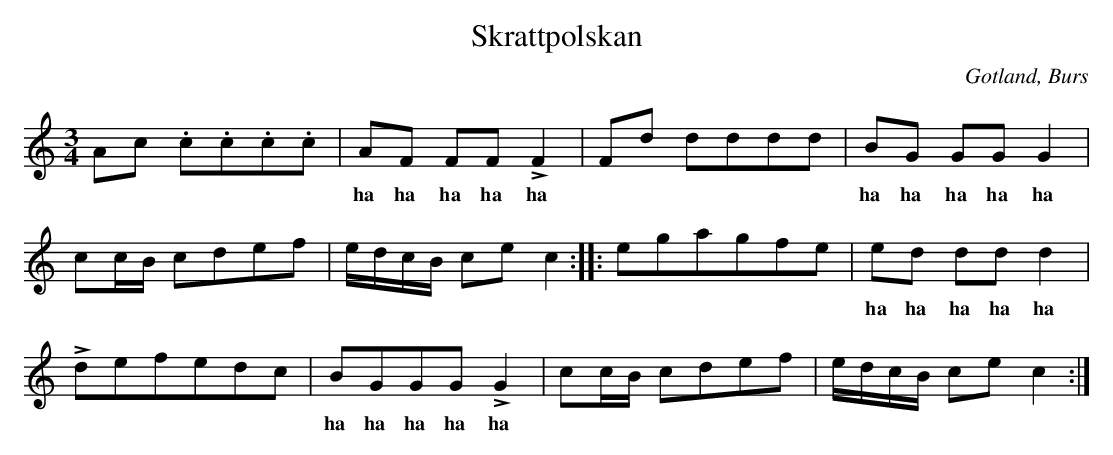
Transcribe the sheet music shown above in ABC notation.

X:1
T:Skrattpolskan
O:Gotland, Burs
M:3/4
L:1/16
K:C
A2c2 .c2.c2.c2.c2|A2F2 F2F2 LF4|F2d2 d2d2d2d2|B2G2 G2G2 G4|
w: | ha ha ha ha ha | | ha ha ha ha ha
c2cB c2d2e2f2|edcB c2e2 c4::e2g2a2g2f2e2|e2d2 d2d2 d4|
w: | | | ha ha ha ha ha
Ld2e2f2e2d2c2|B2G2G2G2 LG4|c2cB c2d2e2f2|edcB c2e2 c4:|
w: | ha ha ha ha ha
